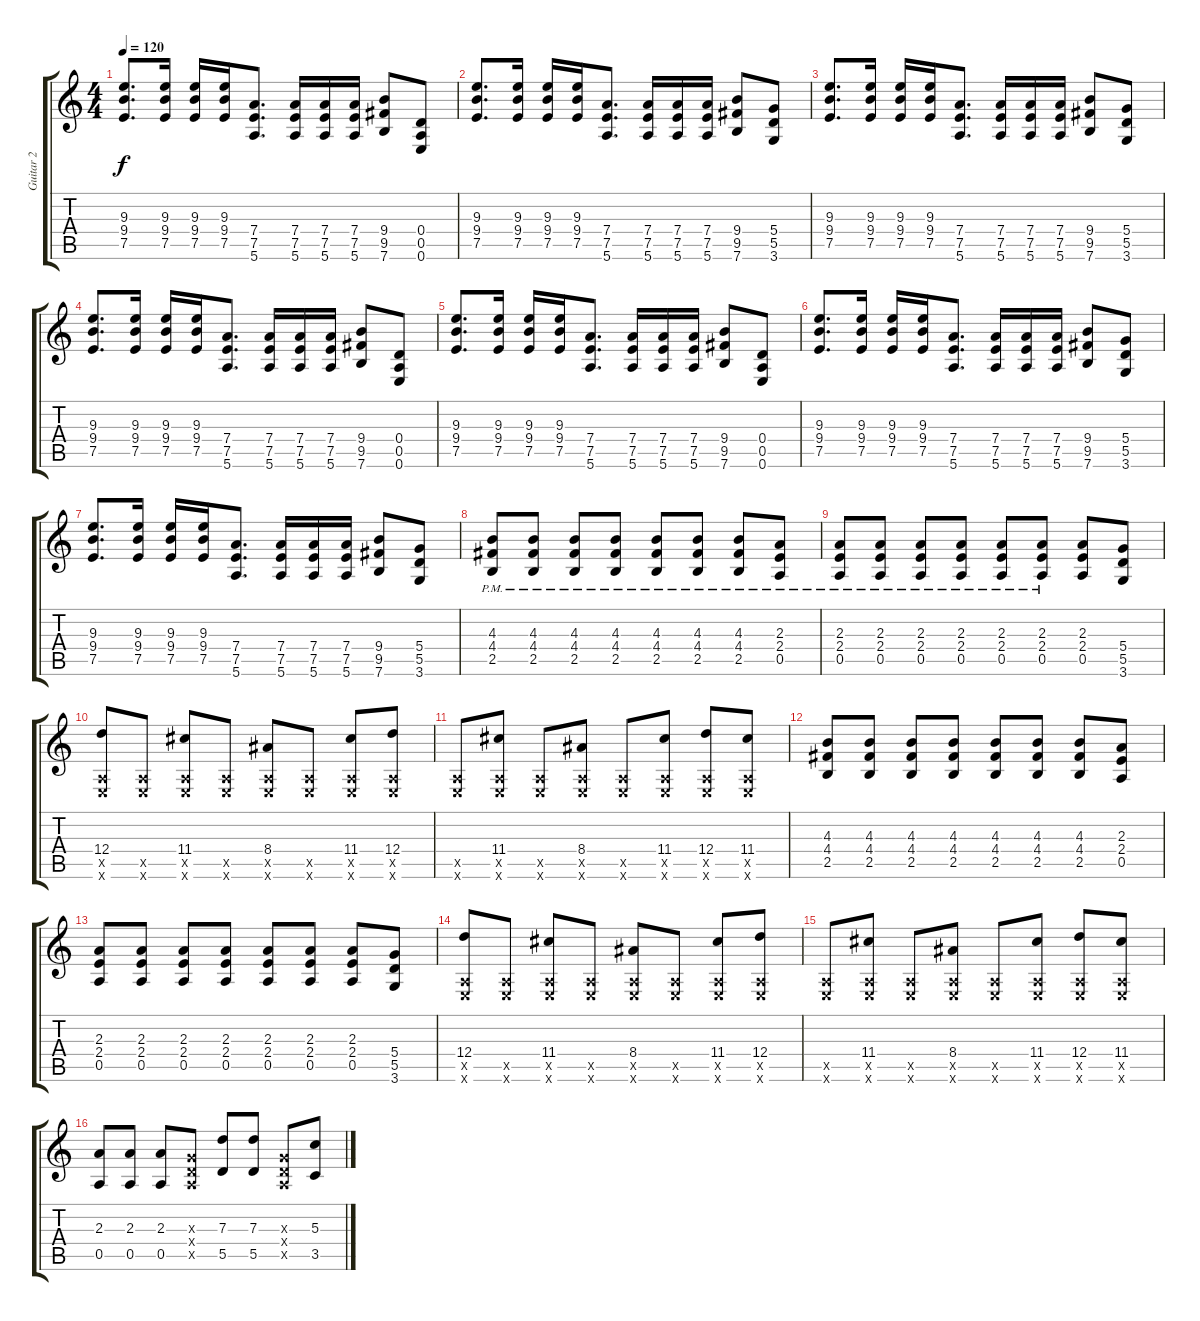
\track ("Guitar 2" "Guitar 2") {instrument electricguitarclean}
\staff {score tabs}
\tuning (E4 B3 G3 D3 A2 E2) {hide}
\ts (4 4)
\tempo 120
\clef g2
\ks c
(9.3 9.4 7.5).8{d dy f} (9.3 9.4 7.5).16 (9.3 9.4 7.5).16 (9.3 9.4 7.5).16 (7.4 7.5 5.6).8{d} (7.4 7.5 5.6).16 (7.4 7.5 5.6).16 (7.4 7.5 5.6).16 (9.4 9.5 7.6).8 (0.4 0.5 0.6).8 |
(9.3 9.4 7.5).8{d} (9.3 9.4 7.5).16 (9.3 9.4 7.5).16 (9.3 9.4 7.5).16 (7.4 7.5 5.6).8{d} (7.4 7.5 5.6).16 (7.4 7.5 5.6).16 (7.4 7.5 5.6).16 (9.4 9.5 7.6).8 (5.4 5.5 3.6).8 |
(9.3 9.4 7.5).8{d} (9.3 9.4 7.5).16 (9.3 9.4 7.5).16 (9.3 9.4 7.5).16 (7.4 7.5 5.6).8{d} (7.4 7.5 5.6).16 (7.4 7.5 5.6).16 (7.4 7.5 5.6).16 (9.4 9.5 7.6).8 (5.4 5.5 3.6).8 |
(9.3 9.4 7.5).8{d} (9.3 9.4 7.5).16 (9.3 9.4 7.5).16 (9.3 9.4 7.5).16 (7.4 7.5 5.6).8{d} (7.4 7.5 5.6).16 (7.4 7.5 5.6).16 (7.4 7.5 5.6).16 (9.4 9.5 7.6).8 (0.4 0.5 0.6).8 |
(9.3 9.4 7.5).8{d} (9.3 9.4 7.5).16 (9.3 9.4 7.5).16 (9.3 9.4 7.5).16 (7.4 7.5 5.6).8{d} (7.4 7.5 5.6).16 (7.4 7.5 5.6).16 (7.4 7.5 5.6).16 (9.4 9.5 7.6).8 (0.4 0.5 0.6).8 |
(9.3 9.4 7.5).8{d} (9.3 9.4 7.5).16 (9.3 9.4 7.5).16 (9.3 9.4 7.5).16 (7.4 7.5 5.6).8{d} (7.4 7.5 5.6).16 (7.4 7.5 5.6).16 (7.4 7.5 5.6).16 (9.4 9.5 7.6).8 (5.4 5.5 3.6).8 |
(9.3 9.4 7.5).8{d} (9.3 9.4 7.5).16 (9.3 9.4 7.5).16 (9.3 9.4 7.5).16 (7.4 7.5 5.6).8{d} (7.4 7.5 5.6).16 (7.4 7.5 5.6).16 (7.4 7.5 5.6).16 (9.4 9.5 7.6).8 (5.4 5.5 3.6).8 |
(4.3{pm} 4.4{pm} 2.5{pm}).8 (4.3{pm} 4.4{pm} 2.5{pm}).8 (4.3{pm} 4.4{pm} 2.5{pm}).8 (4.3{pm} 4.4{pm} 2.5{pm}).8 (4.3{pm} 4.4{pm} 2.5{pm}).8 (4.3{pm} 4.4{pm} 2.5{pm}).8 (4.3{pm} 4.4{pm} 2.5{pm}).8 (2.3{pm} 2.4{pm} 0.5{pm}).8 |
(2.3{pm} 2.4{pm} 0.5{pm}).8 (2.3{pm} 2.4{pm} 0.5{pm}).8 (2.3 2.4{pm} 0.5{pm}).8 (2.3 2.4{pm} 0.5{pm}).8 (2.3 2.4 0.5{pm}).8 (2.3 2.4 0.5{pm}).8 (2.3 2.4 0.5).8 (5.4 5.5 3.6).8 |
(12.4 0.5{x} 0.6{x}).8 (0.5{x} 0.6{x}).8 (11.4 0.5{x} 0.6{x}).8 (0.5{x} 0.6{x}).8 (8.4 0.5{x} 0.6{x}).8 (0.5{x} 0.6{x}).8 (11.4 0.5{x} 0.6{x}).8 (12.4 0.5{x} 0.6{x}).8 |
(0.5{x} 0.6{x}).8 (11.4 0.5{x} 0.6{x}).8 (0.5{x} 0.6{x}).8 (8.4 0.5{x} 0.6{x}).8 (0.5{x} 0.6{x}).8 (11.4 0.5{x} 0.6{x}).8 (12.4 0.5{x} 0.6{x}).8 (11.4 0.5{x} 0.6{x}).8 |
(4.3 4.4 2.5).8 (4.3 4.4 2.5).8 (4.3 4.4 2.5).8 (4.3 4.4 2.5).8 (4.3 4.4 2.5).8 (4.3 4.4 2.5).8 (4.3 4.4 2.5).8 (2.3 2.4 0.5).8 |
(2.3 2.4 0.5).8 (2.3 2.4 0.5).8 (2.3 2.4 0.5).8 (2.3 2.4 0.5).8 (2.3 2.4 0.5).8 (2.3 2.4 0.5).8 (2.3 2.4 0.5).8 (5.4 5.5 3.6).8 |
(12.4 0.5{x} 0.6{x}).8 (0.5{x} 0.6{x}).8 (11.4 0.5{x} 0.6{x}).8 (0.5{x} 0.6{x}).8 (8.4 0.5{x} 0.6{x}).8 (0.5{x} 0.6{x}).8 (11.4 0.5{x} 0.6{x}).8 (12.4 0.5{x} 0.6{x}).8 |
(0.5{x} 0.6{x}).8 (11.4 0.5{x} 0.6{x}).8 (0.5{x} 0.6{x}).8 (8.4 0.5{x} 0.6{x}).8 (0.5{x} 0.6{x}).8 (11.4 0.5{x} 0.6{x}).8 (12.4 0.5{x} 0.6{x}).8 (11.4 0.5{x} 0.6{x}).8 |
(2.3 0.5).8 (2.3 0.5).8 (2.3 0.5).8 (0.3{x} 0.4{x} 0.5{x}).8 (7.3 5.5).8 (7.3 5.5).8 (0.3{x} 0.4{x} 0.5{x}).8 (5.3 3.5).8
